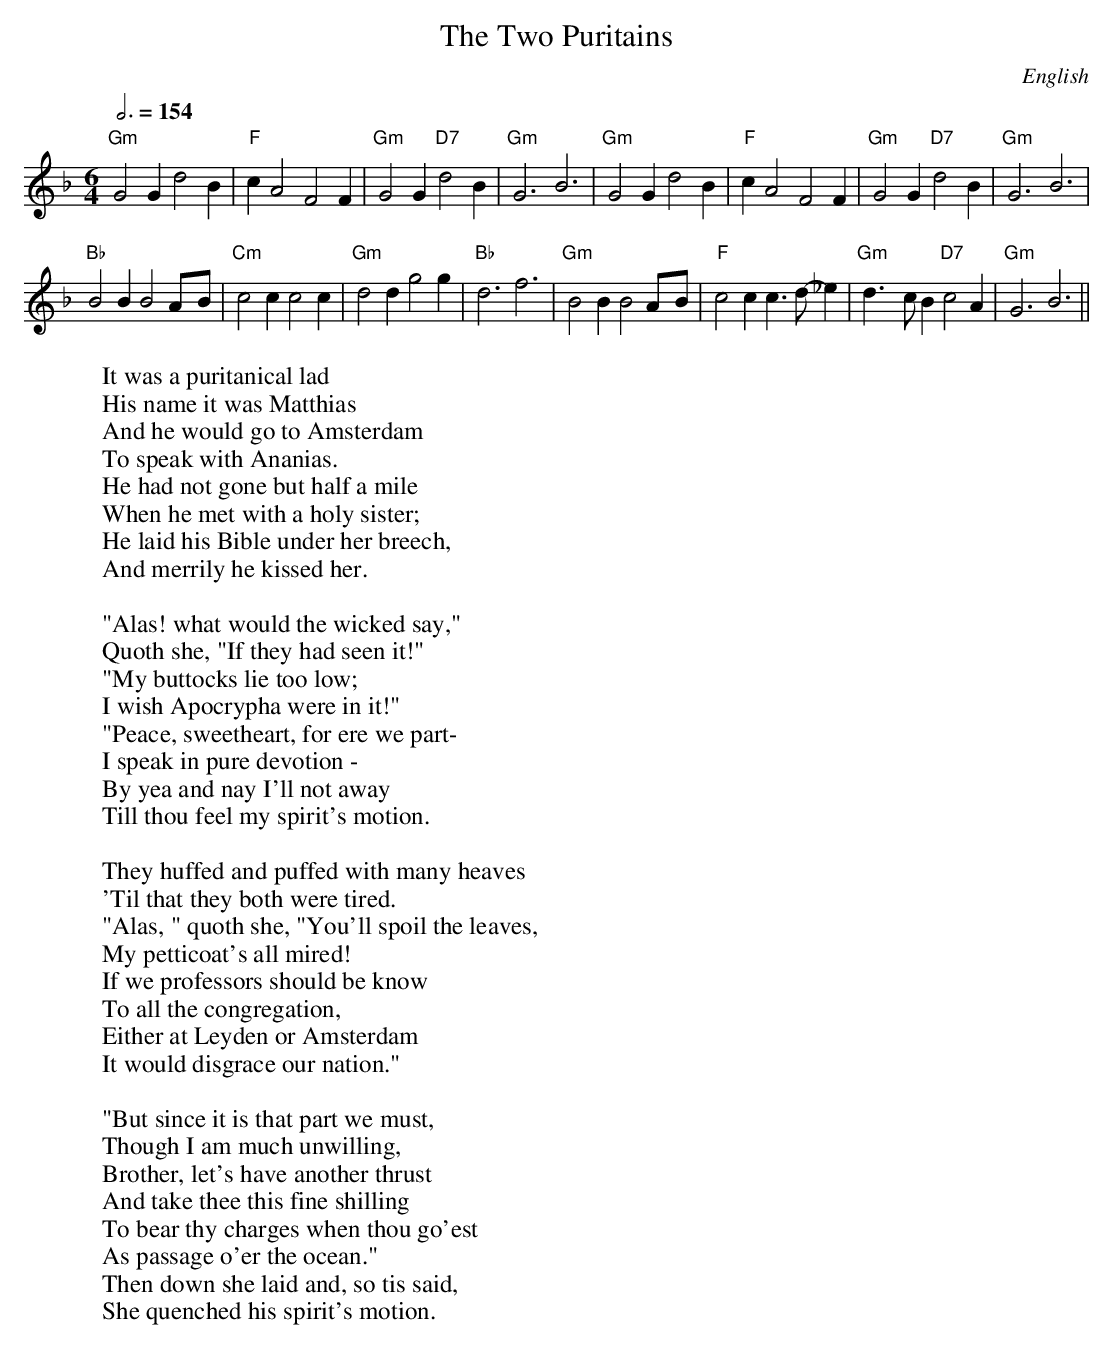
X:1
T:Two Puritains, The
O:English
M:6/4
L:1/8
Q:3/4=154
W:It was a puritanical lad
W:His name it was Matthias
W:And he would go to Amsterdam
W:To speak with Ananias.
W:He had not gone but half a mile
W:When he met with a holy sister;
W:He laid his Bible under her breech,
W:And merrily he kissed her.
W:
W:"Alas! what would the wicked say,"
W: Quoth she, "If they had seen it!"
W:"My buttocks lie too low;
W:I wish Apocrypha were in it!"
W:"Peace, sweetheart, for ere we part-
W:I speak in pure devotion -
W:By yea and nay I'll not away
W:Till thou feel my spirit's motion.
W:
W:They huffed and puffed with many heaves
W: 'Til that they both were tired.
W:"Alas, " quoth she, "You'll spoil the leaves,
W:My petticoat's all mired!
W:If we professors should be know
W:To all the congregation,
W:Either at Leyden or Amsterdam
W:It would disgrace our nation."
W:
W:"But since it is that part we must,
W:Though I am much unwilling,
W:Brother, let's have another thrust
W:And take thee this fine shilling
W:To bear thy charges when thou go'est
W:As passage o'er the ocean."
W:Then down she laid and, so tis said,
W:She quenched his spirit's motion.
K:F
"Gm"G4G2 d4B2|"F"c2A4 F4F2|"Gm"G4G2 "D7"d4B2|"Gm"G6 B6|\
"Gm"G4G2 d4B2|"F"c2A4 F4F2|"Gm"G4G2 "D7"d4B2|"Gm"G6 B6|
"Bb"B4B2 B4A-B|"Cm"c4c2 c4c2|"Gm"d4d2 g4g2|"Bb"d6 f6|\
"Gm"B4B2 B4A-B|"F"c4c2 c3d-_e2|"Gm"d3-cB2 "D7"c4A2|"Gm"G6 B6||
